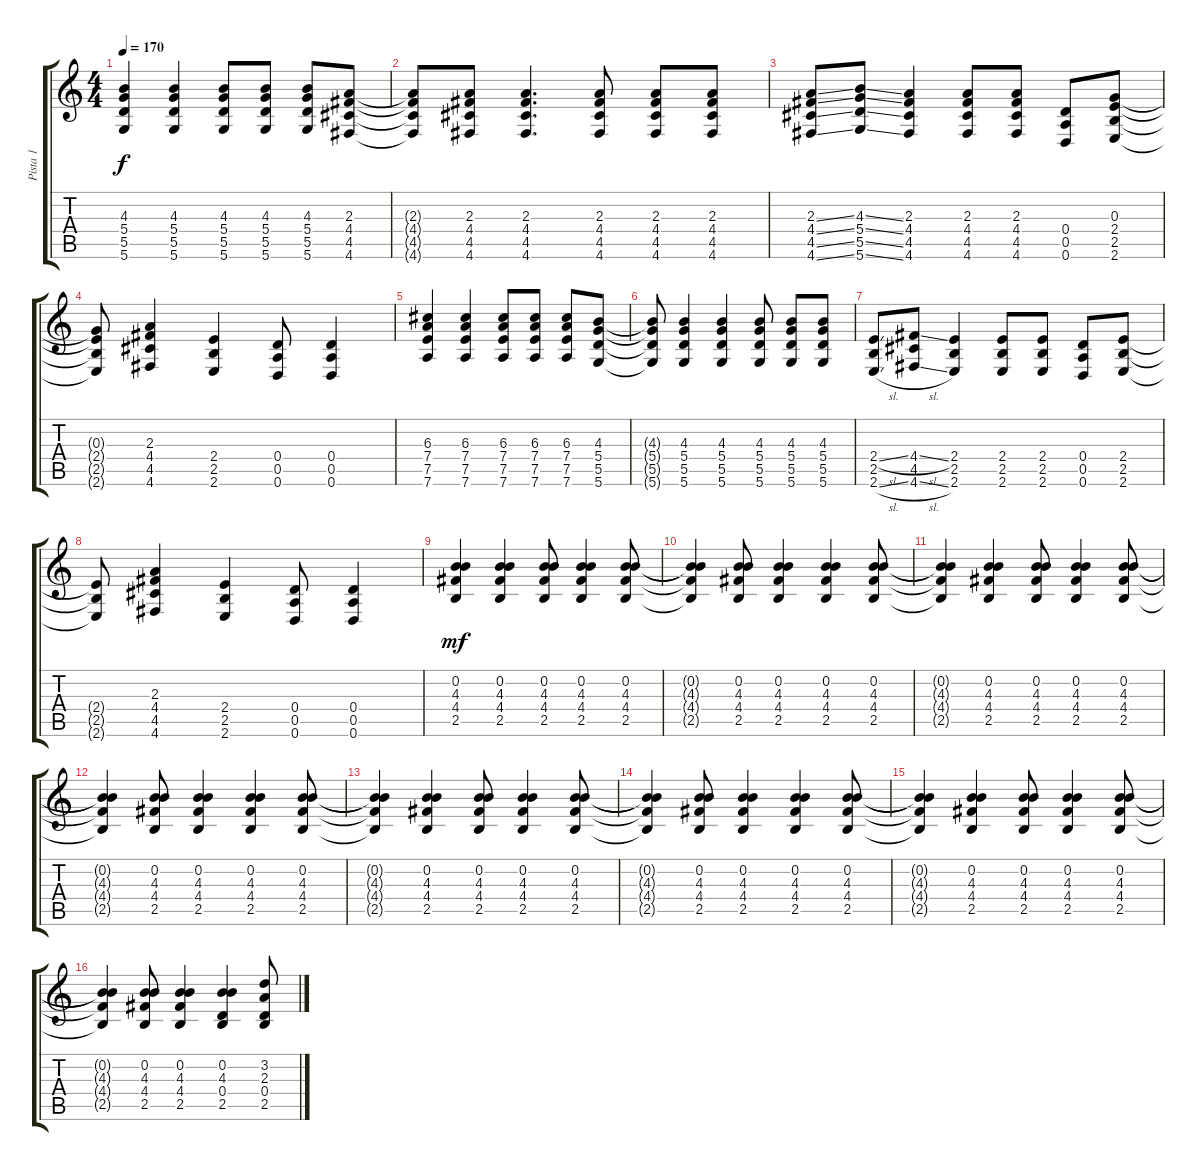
\track ("Pista 1" "Pista 1") {instrument acousticguitarsteel}
\staff {score tabs}
\tuning (E4 B3 G3 D3 A2 D2) {hide}
\ts (4 4)
\tempo 170
\clef g2
\ks c
(4.3 5.4 5.5 5.6).4{dy f} (4.3 5.4 5.5 5.6).4 (4.3 5.4 5.5 5.6).8 (4.3 5.4 5.5 5.6).8 (4.3 5.4 5.5 5.6).8 (2.3 4.4 4.5 4.6).8 |
(2.3{t} 4.4{t} 4.5{t} 4.6{t}).8 (2.3 4.4 4.5 4.6).8 (2.3 4.4 4.5 4.6).4{d} (2.3 4.4 4.5 4.6).8 (2.3 4.4 4.5 4.6).8 (2.3 4.4 4.5 4.6).8 |
(2.3{ss} 4.4{ss} 4.5{ss} 4.6{ss}).8 (4.3{ss} 5.4{ss} 5.5{ss} 5.6{ss}).8 (2.3 4.4 4.5 4.6).4 (2.3 4.4 4.5 4.6).8 (2.3 4.4 4.5 4.6).8 (0.4 0.5 0.6).8 (0.3 2.4 2.5 2.6).8 |
(0.3{t} 2.4{t} 2.5{t} 2.6{t}).8 (2.3 4.4 4.5 4.6).4 (2.4 2.5 2.6).4 (0.4 0.5 0.6).8 (0.4 0.5 0.6).4 |
(6.3 7.4 7.5 7.6).4 (6.3 7.4 7.5 7.6).4 (6.3 7.4 7.5 7.6).8 (6.3 7.4 7.5 7.6).8 (6.3 7.4 7.5 7.6).8 (4.3 5.4 5.5 5.6).8 |
(4.3{t} 5.4{t} 5.5{t} 5.6{t}).8 (4.3 5.4 5.5 5.6).4 (4.3 5.4 5.5 5.6).4 (4.3 5.4 5.5 5.6).8 (4.3 5.4 5.5 5.6).8 (4.3 5.4 5.5 5.6).8 |
(2.4{sl} 2.5 2.6{sl}).8 (4.4{sl} 4.5 4.6{sl}).8 (2.4 2.5 2.6).4 (2.4 2.5 2.6).8 (2.4 2.5 2.6).8 (0.4 0.5 0.6).8 (2.4 2.5 2.6).8 |
(2.4{t} 2.5{t} 2.6{t}).8 (2.3 4.4 4.5 4.6).4 (2.4 2.5 2.6).4 (0.4 0.5 0.6).8 (0.4 0.5 0.6).4 |
(0.2 4.3 4.4 2.5).4{dy mf} (0.2 4.3 4.4 2.5).4 (0.2 4.3 4.4 2.5).8 (0.2 4.3 4.4 2.5).4 (0.2 4.3 4.4 2.5).8 |
(0.2{t} 4.3{t} 4.4{t} 2.5{t}).4 (0.2 4.3 4.4 2.5).8 (0.2 4.3 4.4 2.5).4 (0.2 4.3 4.4 2.5).4 (0.2 4.3 4.4 2.5).8 |
(0.2{t} 4.3{t} 4.4{t} 2.5{t}).4 (0.2 4.3 4.4 2.5).4 (0.2 4.3 4.4 2.5).8 (0.2 4.3 4.4 2.5).4 (0.2 4.3 4.4 2.5).8 |
(0.2{t} 4.3{t} 4.4{t} 2.5{t}).4 (0.2 4.3 4.4 2.5).8 (0.2 4.3 4.4 2.5).4 (0.2 4.3 4.4 2.5).4 (0.2 4.3 4.4 2.5).8 |
(0.2{t} 4.3{t} 4.4{t} 2.5{t}).4 (0.2 4.3 4.4 2.5).4 (0.2 4.3 4.4 2.5).8 (0.2 4.3 4.4 2.5).4 (0.2 4.3 4.4 2.5).8 |
(0.2{t} 4.3{t} 4.4{t} 2.5{t}).4 (0.2 4.3 4.4 2.5).8 (0.2 4.3 4.4 2.5).4 (0.2 4.3 4.4 2.5).4 (0.2 4.3 4.4 2.5).8 |
(0.2{t} 4.3{t} 4.4{t} 2.5{t}).4 (0.2 4.3 4.4 2.5).4 (0.2 4.3 4.4 2.5).8 (0.2 4.3 4.4 2.5).4 (0.2 4.3 4.4 2.5).8 |
(0.2{t} 4.3{t} 4.4{t} 2.5{t}).4 (0.2 4.3 4.4 2.5).8 (0.2 4.3 4.4 2.5).4 (0.2 4.3 0.4 2.5).4 (3.2 2.3 0.4 2.5).8
